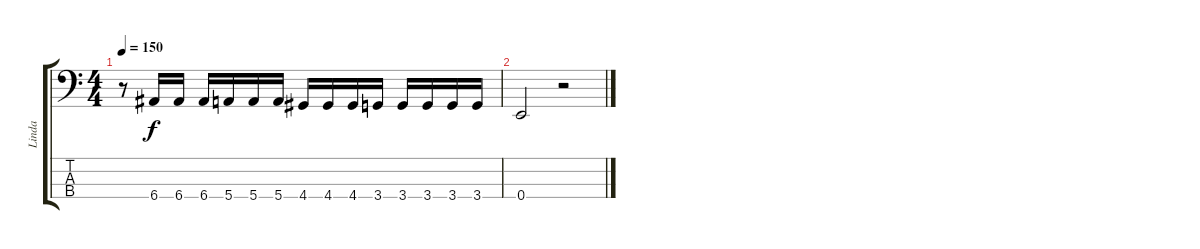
\track ("Linda" "Linda") {instrument electricbassfinger}
\staff {score tabs}
\tuning (G2 D2 A1 E1) {hide}
\ts (4 4)
\tempo 150
\clef f4
\ks c
r.8{dy f} 6.4.16 6.4.16 6.4.16 5.4.16 5.4.16 5.4.16 4.4.16 4.4.16 4.4.16 3.4.16 3.4.16 3.4.16 3.4.16 3.4.16 |
0.4.2 r.2
